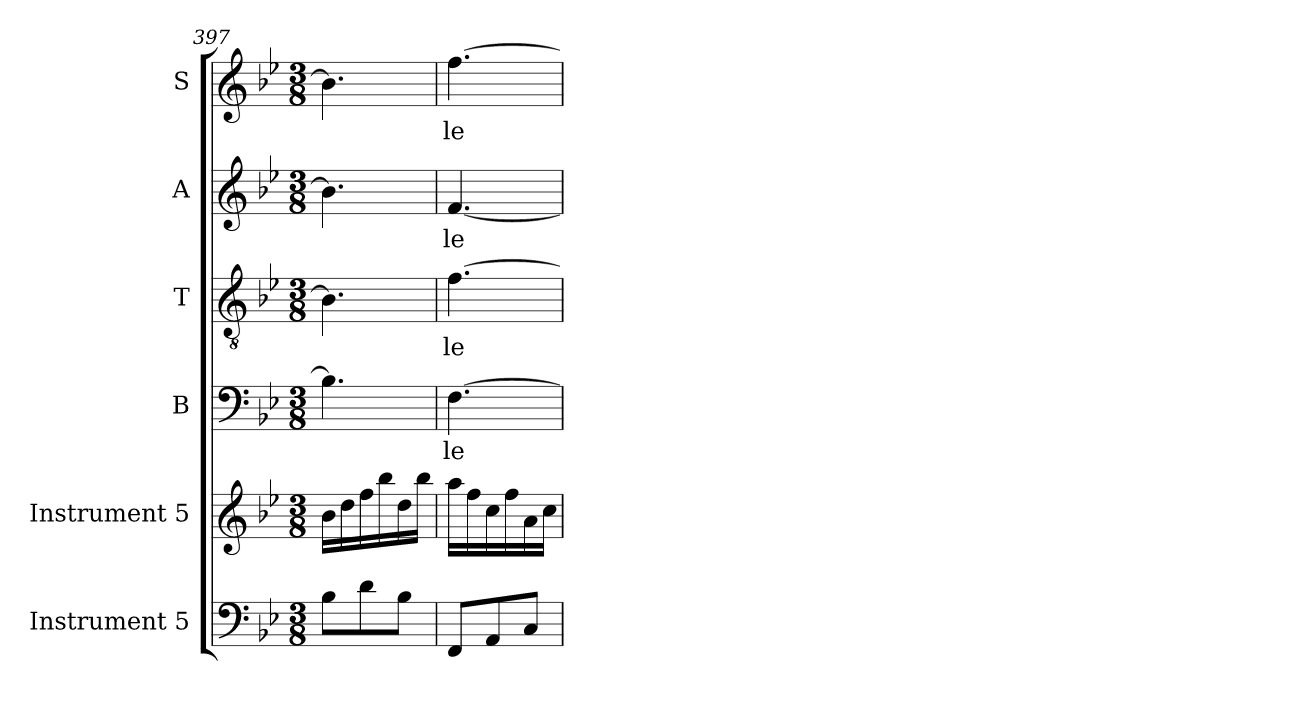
**kern	**kern	**kern	**text	**kern	**text	**kern	**text	**kern	**text
*part6	*part5	*part4	*part4	*part3	*part3	*part2	*part2	*part1	*part1
*staff6	*staff5	*staff4	*staff4	*staff3	*staff3	*staff2	*staff2	*staff1	*staff1
*I"Instrument 5	*I"Instrument 5	*I"B	*	*I"T	*	*I"A	*	*I"S	*
*	*	*I'B	*	*I'T	*	*I'A	*	*I'S	*
*clefF4	*clefG2	*clefF4	*	*clefGv2	*	*clefG2	*	*clefG2	*
*k[b-e-]	*k[b-e-]	*k[b-e-]	*	*k[b-e-]	*	*k[b-e-]	*	*k[b-e-]	*
*B-:	*B-:	*B-:	*	*B-:	*	*B-:	*	*B-:	*
*M3/8	*M3/8	*M3/8	*	*M3/8	*	*M3/8	*	*M3/8	*
=397	=397	=397	=397	=397	=397	=397	=397	=397	=397
!	!	!	!LO:LY:b:cj	!	!LO:LY:b:cj	!	!LO:LY:b:cj	!	!LO:LY:b:cj
8B-\L	16b-\L	4.B-\]	.	4.B-\]	--	4.b-\]	--	4.b-\]	.
.	16dd\	.	.	.	.	.	.	.	.
8d\	16ff\	.	.	.	.	.	.	.	.
.	16bb-\	.	.	.	.	.	.	.	.
8B-\J	16dd\	.	.	.	.	.	.	.	.
.	16bb-\J	.	.	.	.	.	.	.	.
=398	=398	=398	=398	=398	=398	=398	=398	=398	=398
!	!	!	!LO:LY:b:cj	!	!LO:LY:b:cj	!	!LO:LY:b:cj	!	!LO:LY:b:cj
8FF/L	16aa\L	[>4.F\	le	[>4.f\	-le-	[<4.f/	-le-	[>4.ff\	le
.	16ff\	.	.	.	.	.	.	.	.
8AA/	16cc\	.	.	.	.	.	.	.	.
.	16ff\	.	.	.	.	.	.	.	.
8C/J	16a\	.	.	.	.	.	.	.	.
.	16cc\J	.	.	.	.	.	.	.	.
=	=	=	=	=	=	=	=	=	=
*-	*-	*-	*-	*-	*-	*-	*-	*-	*-
